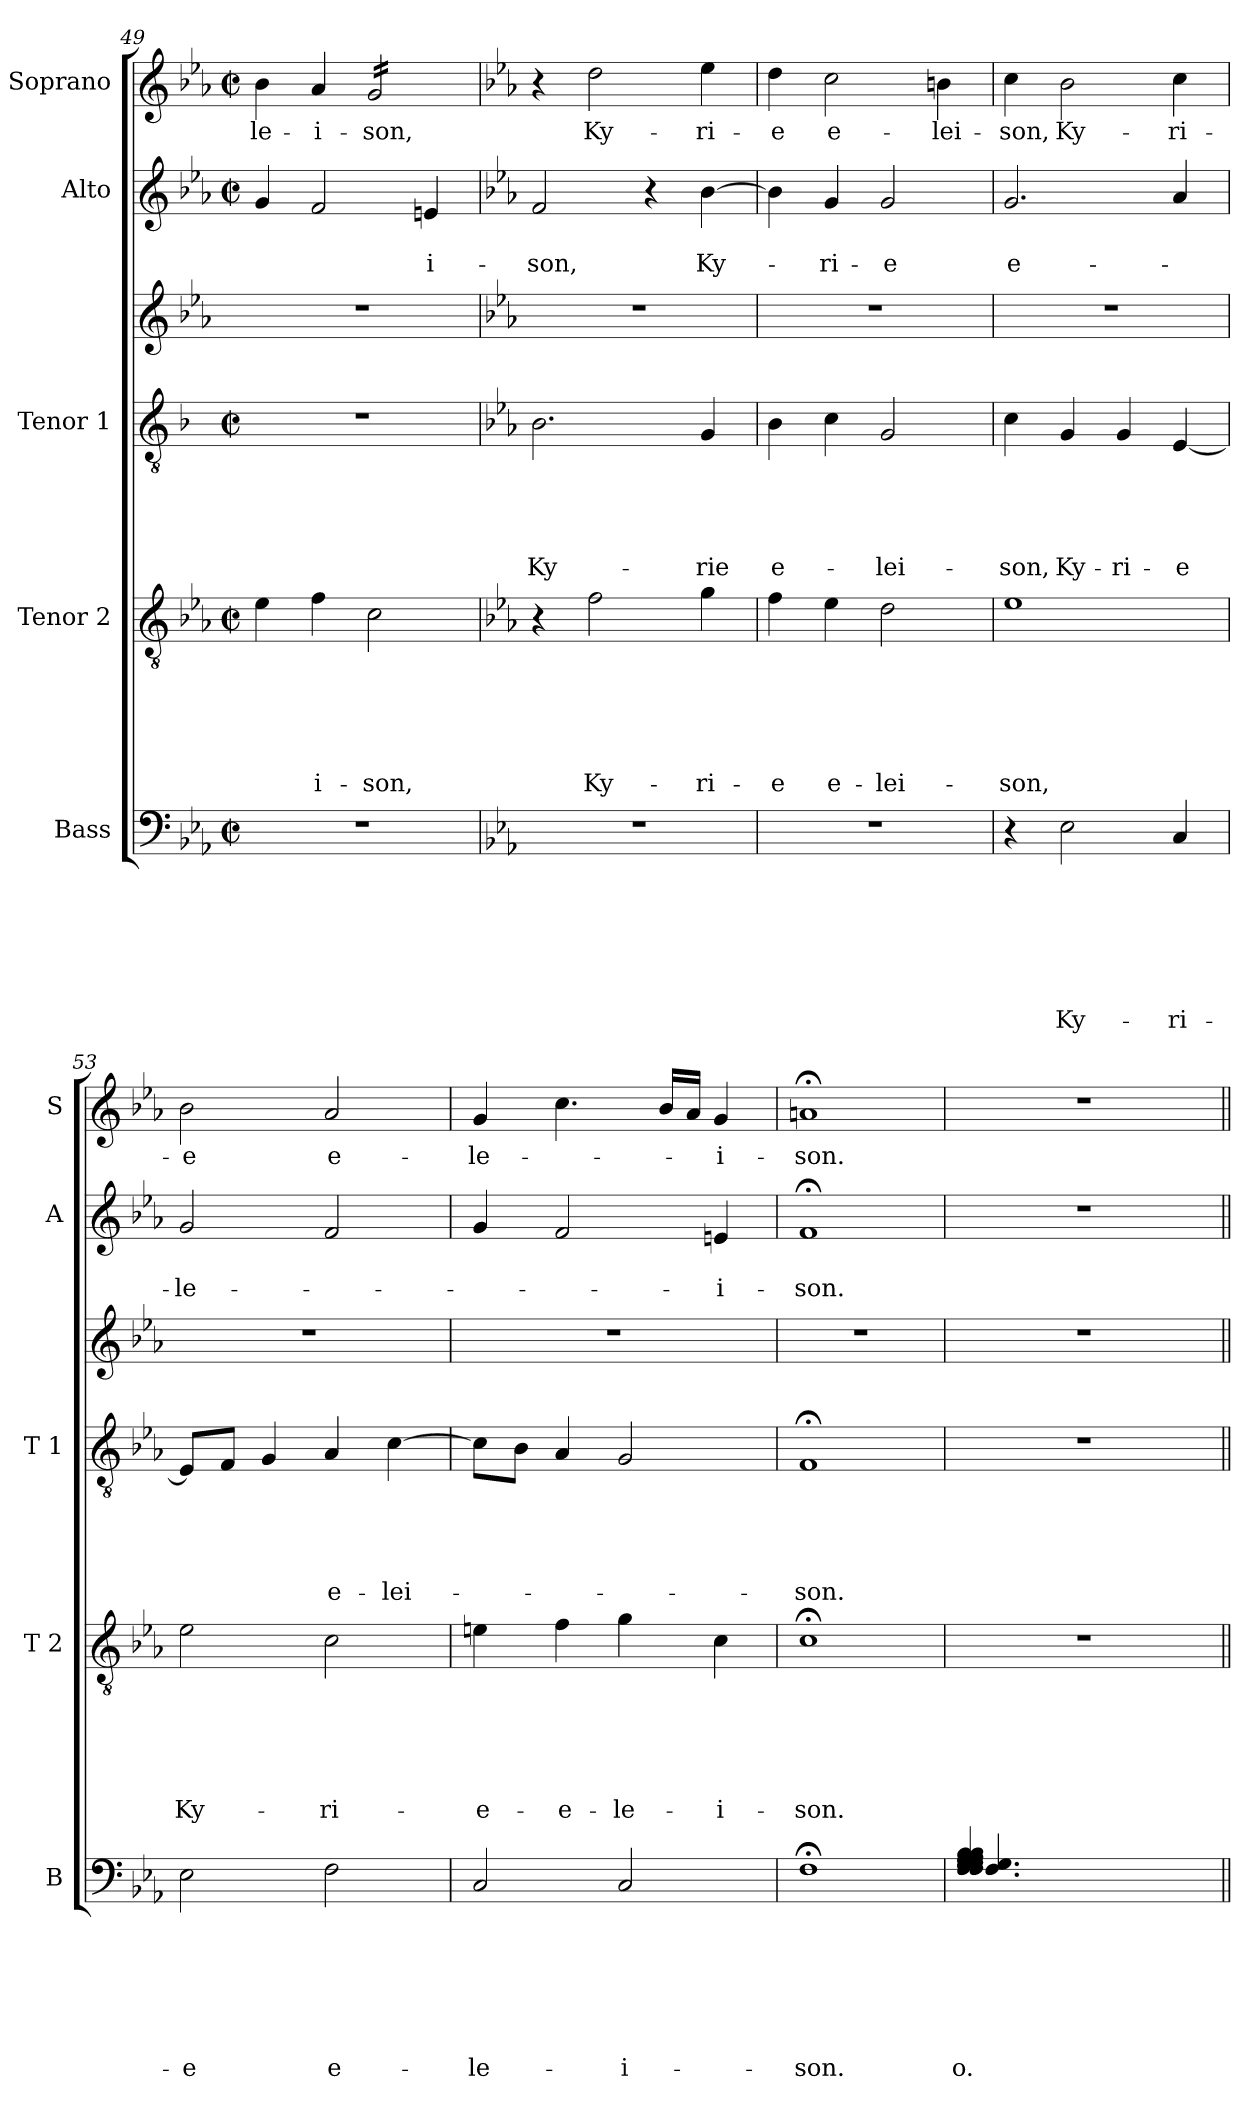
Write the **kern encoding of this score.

**kern	**text	**text	**text	**text	**text	**text	**text	**kern	**text	**text	**text	**text	**text	**text	**kern	**text	**text	**text	**text	**text	**kern	**kern	**text	**text	**kern	**text
*part6	*part6	*part6	*part6	*part6	*part6	*part6	*part6	*part5	*part5	*part5	*part5	*part5	*part5	*part5	*part4	*part4	*part4	*part4	*part4	*part4	*part3	*part2	*part2	*part2	*part1	*part1
*staff6	*staff6	*staff6	*staff6	*staff6	*staff6	*staff6	*staff6	*staff5	*staff5	*staff5	*staff5	*staff5	*staff5	*staff5	*staff4	*staff4	*staff4	*staff4	*staff4	*staff4	*staff3	*staff2	*staff2	*staff2	*staff1	*staff1
*I"Bass	*	*	*	*	*	*	*	*I"Tenor 2	*	*	*	*	*	*	*I"Tenor 1	*	*	*	*	*	*	*I"Alto	*	*	*I"Soprano	*
*I'B	*	*	*	*	*	*	*	*I'T 2	*	*	*	*	*	*	*I'T 1	*	*	*	*	*	*	*I'A	*	*	*I'S	*
*clefF4	*	*	*	*	*	*	*	*clefGv2	*	*	*	*	*	*	*clefGv2	*	*	*	*	*	*clefG2	*clefG2	*	*	*clefG2	*
*k[b-e-a-]	*	*	*	*	*	*	*	*k[b-e-a-]	*	*	*	*	*	*	*k[b-]	*	*	*	*	*	*k[b-e-a-]	*k[b-e-a-]	*	*	*k[b-e-a-]	*
*E-:	*	*	*	*	*	*	*	*E-:	*	*	*	*	*	*	*F:	*	*	*	*	*	*E-:	*E-:	*	*	*E-:	*
*M2/2	*	*	*	*	*	*	*	*M2/2	*	*	*	*	*	*	*M2/2	*	*	*	*	*	*	*M2/2	*	*	*M2/2	*
*met(c|)	*	*	*	*	*	*	*	*met(c|)	*	*	*	*	*	*	*met(c|)	*	*	*	*	*	*	*met(c|)	*	*	*met(c|)	*
=49	=49	=49	=49	=49	=49	=49	=49	=49	=49	=49	=49	=49	=49	=49	=49	=49	=49	=49	=49	=49	=49	=49	=49	=49	=49	=49
!	!	!	!	!	!	!	!	!	!	!	!	!	!	!	!	!	!	!	!	!	!	!	!	!	!	!LO:LY:b
1r	.	.	.	.	.	.	.	4e-\	.	.	.	.	.	.	1r	.	.	.	.	.	1r	4g/	.	.	4b-\	-le-
!	!	!	!	!	!	!	!	!	!	!	!	!	!	!LO:LY:b	!	!	!	!	!	!	!	!	!	!	!	!LO:LY:b
.	.	.	.	.	.	.	.	4f\	.	.	.	.	.	-i-	.	.	.	.	.	.	.	2f/	.	.	4a-/	-i-
!	!	!	!	!	!	!	!	!	!	!	!	!	!	!LO:LY:b	!	!	!	!	!	!	!	!	!	!	!	!LO:LY:b
*	*	*	*	*	*	*	*	*	*	*	*	*	*	*	*	*	*	*	*	*	*	*	*	*	*tremolo	*
.	.	.	.	.	.	.	.	2c\	.	.	.	.	.	-son,	.	.	.	.	.	.	.	.	.	.	16g/LL	-son,
.	.	.	.	.	.	.	.	.	.	.	.	.	.	.	.	.	.	.	.	.	.	.	.	.	16g/	.
.	.	.	.	.	.	.	.	.	.	.	.	.	.	.	.	.	.	.	.	.	.	.	.	.	16g/	.
.	.	.	.	.	.	.	.	.	.	.	.	.	.	.	.	.	.	.	.	.	.	.	.	.	16g/	.
!	!	!	!	!	!	!	!	!	!	!	!	!	!	!	!	!	!	!	!	!	!	!	!	!LO:LY:b	!	!
.	.	.	.	.	.	.	.	.	.	.	.	.	.	.	.	.	.	.	.	.	.	4en/	.	-i-	16g/	.
.	.	.	.	.	.	.	.	.	.	.	.	.	.	.	.	.	.	.	.	.	.	.	.	.	16g/	.
.	.	.	.	.	.	.	.	.	.	.	.	.	.	.	.	.	.	.	.	.	.	.	.	.	16g/	.
.	.	.	.	.	.	.	.	.	.	.	.	.	.	.	.	.	.	.	.	.	.	.	.	.	16g/JJ	.
*	*	*	*	*	*	*	*	*	*	*	*	*	*	*	*	*	*	*	*	*	*	*	*	*	*Xtremolo	*
!!LO:LB:g=z
=50	=50	=50	=50	=50	=50	=50	=50	=50	=50	=50	=50	=50	=50	=50	=50	=50	=50	=50	=50	=50	=50	=50	=50	=50	=50	=50
*	*	*	*	*	*	*	*	*	*	*	*	*	*	*	*k[b-e-a-]	*	*	*	*	*	*	*	*	*	*	*
*	*	*	*	*	*	*	*	*	*	*	*	*	*	*	*E-:	*	*	*	*	*	*	*	*	*	*	*
!	!	!	!	!	!	!	!	!	!	!	!	!	!	!	!	!	!	!	!	!LO:LY:b	!	!	!	!LO:LY:b	!	!
1r	.	.	.	.	.	.	.	4r	.	.	.	.	.	.	2.B-\	.	.	.	.	Ky-	1r	2f/	.	-son,	4r	.
!	!	!	!	!	!	!	!	!	!	!	!	!	!	!LO:LY:b	!	!	!	!	!	!	!	!	!	!	!	!LO:LY:b
.	.	.	.	.	.	.	.	2f\	.	.	.	.	.	Ky-	.	.	.	.	.	.	.	.	.	.	2dd\	Ky-
.	.	.	.	.	.	.	.	.	.	.	.	.	.	.	.	.	.	.	.	.	.	4r	.	.	.	.
!	!	!	!	!	!	!	!	!	!	!	!	!	!	!LO:LY:b	!	!	!	!	!	!LO:LY:b	!	!	!	!LO:LY:b	!	!LO:LY:b
.	.	.	.	.	.	.	.	4g\	.	.	.	.	.	-ri-	4G/	.	.	.	.	-rie	.	[>4b-\	.	Ky-	4ee-\	-ri-
=51	=51	=51	=51	=51	=51	=51	=51	=51	=51	=51	=51	=51	=51	=51	=51	=51	=51	=51	=51	=51	=51	=51	=51	=51	=51	=51
!	!	!	!	!	!	!	!	!	!	!	!	!	!	!LO:LY:b	!	!	!	!	!	!LO:LY:b	!	!	!	!	!	!LO:LY:b
1r	.	.	.	.	.	.	.	4f\	.	.	.	.	.	-e	4B-\	.	.	.	.	e-	1r	4b-\]	.	.	4dd\	-e
!	!	!	!	!	!	!	!	!	!	!	!	!	!	!LO:LY:b	!	!	!	!	!	!	!	!	!	!LO:LY:b	!	!LO:LY:b
.	.	.	.	.	.	.	.	4e-\	.	.	.	.	.	e-	4c\	.	.	.	.	.	.	4g/	.	-ri-	2cc\	e-
!	!	!	!	!	!	!	!	!	!	!	!	!	!	!LO:LY:b	!	!	!	!	!	!LO:LY:b	!	!	!	!LO:LY:b	!	!
.	.	.	.	.	.	.	.	2d\	.	.	.	.	.	-lei-	2G/	.	.	.	.	-lei-	.	2g/	.	-e	.	.
!	!	!	!	!	!	!	!	!	!	!	!	!	!	!	!	!	!	!	!	!	!	!	!	!	!	!LO:LY:b
.	.	.	.	.	.	.	.	.	.	.	.	.	.	.	.	.	.	.	.	.	.	.	.	.	4bn\	-lei-
=52	=52	=52	=52	=52	=52	=52	=52	=52	=52	=52	=52	=52	=52	=52	=52	=52	=52	=52	=52	=52	=52	=52	=52	=52	=52	=52
!	!	!	!	!	!	!	!	!	!	!	!	!	!	!LO:LY:b	!	!	!	!	!	!LO:LY:b	!	!	!	!LO:LY:b	!	!LO:LY:b
4r	.	.	.	.	.	.	.	1e-	.	.	.	.	.	-son,	4c\	.	.	.	.	-son,	1r	2.g/	.	e-	4cc\	-son,
!	!	!	!	!	!	!	!LO:LY:b	!	!	!	!	!	!	!	!	!	!	!	!	!LO:LY:b	!	!	!	!	!	!LO:LY:b
2E-\	.	.	.	.	.	.	Ky-	.	.	.	.	.	.	.	4G/	.	.	.	.	Ky-	.	.	.	.	2b-\	Ky-
!	!	!	!	!	!	!	!	!	!	!	!	!	!	!	!	!	!	!	!	!LO:LY:b	!	!	!	!	!	!
.	.	.	.	.	.	.	.	.	.	.	.	.	.	.	4G/	.	.	.	.	-ri-	.	.	.	.	.	.
!	!	!	!	!	!	!	!LO:LY:b	!	!	!	!	!	!	!	!	!	!	!	!	!LO:LY:b:rj	!	!	!	!	!	!LO:LY:b
4C/	.	.	.	.	.	.	-ri-	.	.	.	.	.	.	.	[<4E-/	.	.	.	.	-e	.	4a-/	.	.	4cc\	-ri-
=53	=53	=53	=53	=53	=53	=53	=53	=53	=53	=53	=53	=53	=53	=53	=53	=53	=53	=53	=53	=53	=53	=53	=53	=53	=53	=53
!	!	!	!	!	!	!	!LO:LY:b	!	!	!	!	!	!	!LO:LY:b	!	!	!	!	!	!	!	!	!	!LO:LY:b	!	!LO:LY:b
2E-\	.	.	.	.	.	.	-e	2e-\	.	.	.	.	.	Ky-	8E-/L]	.	.	.	.	.	1r	2g/	.	-le-	2b-\	-e
.	.	.	.	.	.	.	.	.	.	.	.	.	.	.	8F/J	.	.	.	.	.	.	.	.	.	.	.
.	.	.	.	.	.	.	.	.	.	.	.	.	.	.	4G/	.	.	.	.	.	.	.	.	.	.	.
!	!	!	!	!	!	!	!LO:LY:b	!	!	!	!	!	!	!LO:LY:b	!	!	!	!	!	!LO:LY:b	!	!	!	!	!	!LO:LY:b
2F\	.	.	.	.	.	.	e-	2c\	.	.	.	.	.	-ri-	4A-/	.	.	.	.	e-	.	2f/	.	.	2a-/	e-
!	!	!	!	!	!	!	!	!	!	!	!	!	!	!	!	!	!	!	!	!LO:LY:b	!	!	!	!	!	!
.	.	.	.	.	.	.	.	.	.	.	.	.	.	.	[>4c\	.	.	.	.	-lei-	.	.	.	.	.	.
=54	=54	=54	=54	=54	=54	=54	=54	=54	=54	=54	=54	=54	=54	=54	=54	=54	=54	=54	=54	=54	=54	=54	=54	=54	=54	=54
!	!	!	!	!	!	!	!LO:LY:b	!	!	!	!	!	!	!LO:LY:b	!	!	!	!	!	!	!	!	!	!	!	!LO:LY:b
2C/	.	.	.	.	.	.	-le-	4en\	.	.	.	.	.	-e-	8c\L]	.	.	.	.	.	1r	4g/	.	.	4g/	-le-
.	.	.	.	.	.	.	.	.	.	.	.	.	.	.	8B-\J	.	.	.	.	.	.	.	.	.	.	.
!	!	!	!	!	!	!	!	!	!	!	!	!	!	!LO:LY:b	!	!	!	!	!	!	!	!	!	!	!	!
.	.	.	.	.	.	.	.	4f\	.	.	.	.	.	-e-	4A-/	.	.	.	.	.	.	2f/	.	.	4.cc\	.
!	!	!	!	!	!	!	!LO:LY:b	!	!	!	!	!	!	!LO:LY:b	!	!	!	!	!	!	!	!	!	!	!	!
2C/	.	.	.	.	.	.	-i-	4g\	.	.	.	.	.	-le-	2G/	.	.	.	.	.	.	.	.	.	.	.
.	.	.	.	.	.	.	.	.	.	.	.	.	.	.	.	.	.	.	.	.	.	.	.	.	16b-/LL	.
.	.	.	.	.	.	.	.	.	.	.	.	.	.	.	.	.	.	.	.	.	.	.	.	.	16a-/JJ	.
!	!	!	!	!	!	!	!	!	!	!	!	!	!	!LO:LY:b	!	!	!	!	!	!	!	!	!	!LO:LY:b	!	!LO:LY:b
.	.	.	.	.	.	.	.	4c\	.	.	.	.	.	-i-	.	.	.	.	.	.	.	4en/	.	-i-	4g/	-i-
=55	=55	=55	=55	=55	=55	=55	=55	=55	=55	=55	=55	=55	=55	=55	=55	=55	=55	=55	=55	=55	=55	=55	=55	=55	=55	=55
!	!	!	!	!	!	!	!LO:LY:b	!	!	!	!	!	!	!LO:LY:b	!	!	!	!	!	!LO:LY:b	!	!	!	!LO:LY:b	!	!LO:LY:b
1F;<	.	.	.	.	.	.	-son.	1c;<	.	.	.	.	.	-son.	1F;	.	.	.	.	-son.	1r	1f;	.	-son.	1an;	-son.
!!LO:PB:g=z
=56!	=56!	=56!	=56!	=56!	=56!	=56!	=56!	=56!	=56!	=56!	=56!	=56!	=56!	=56!	=56!	=56!	=56!	=56!	=56!	=56!	=56!	=56!	=56!	=56!	=56!	=56!
!LO:N:n=1:head=solid	!	!	!	!	!	!	!	!	!	!	!	!	!	!	!	!	!	!	!	!	!	!	!	!	!	!
!LO:N:n=2:head=solid	!	!	!	!	!	!	!	!	!	!	!	!	!	!	!	!	!	!	!	!	!	!	!	!	!	!
!LO:N:n=3:head=solid	!	!	!	!	!	!	!	!	!	!	!	!	!	!	!	!	!	!	!	!	!	!	!	!	!	!
!LO:N:n=4:head=solid	!	!	!	!	!	!	!	!	!	!	!	!	!	!	!	!	!	!	!	!	!	!	!	!	!	!
!LO:N:n=5:head=solid	!	!	!	!	!	!	!	!	!	!	!	!	!	!	!	!	!	!	!	!	!	!	!	!	!	!
!LO:N:n=6:head=solid	!	!	!	!	!	!	!	!	!	!	!	!	!	!	!	!	!	!	!	!	!	!	!	!	!	!
!LO:N:n=7:head=solid	!	!	!	!	!	!	!	!	!	!	!	!	!	!	!	!	!	!	!	!	!	!	!	!	!	!
!LO:N:n=8:head=solid	!	!	!	!	!	!	!	!	!	!	!	!	!	!	!	!	!	!	!	!	!	!	!	!	!	!
!LO:N:n=9:head=solid	!	!	!	!	!	!	!	!	!	!	!	!	!	!	!	!	!	!	!	!	!	!	!	!	!	!
!LO:N:n=10:head=solid	!	!	!	!	!	!	!	!	!	!	!	!	!	!	!	!	!	!	!	!	!	!	!	!	!	!
*^	*	*	*	*	*	*	*	*	*	*	*	*	*	*	*	*	*	*	*	*	*	*	*	*	*	*
!LO:N:n=11:head=solid	!LO:N:n=1:head=solid	!	!	!	!	!	!	!LO:LY:b	!	!	!	!	!	!	!	!	!	!	!	!	!	!	!	!	!	!	!
!	!LO:N:n=2:head=solid	!	!	!	!	!	!	!LO:LY:b	!	!	!	!	!	!	!	!	!	!	!	!	!	!	!	!	!	!	!
4F/ 4F/ 4G/ 4G/ 4G/ 4A-/ 4A-/ 4A-/ 4A-/ 4B-/ 4B-/	4.F/ 4.G/	.	.	.	.	.	.	-o.	1r	.	.	.	.	.	.	1r	.	.	.	.	.	1r	1r	.	.	1r	.
2ryy	.	.	.	.	.	.	.	.	.	.	.	.	.	.	.	.	.	.	.	.	.	.	.	.	.	.	.
.	2ryy	.	.	.	.	.	.	.	.	.	.	.	.	.	.	.	.	.	.	.	.	.	.	.	.	.	.
8ryy	.	.	.	.	.	.	.	.	.	.	.	.	.	.	.	.	.	.	.	.	.	.	.	.	.	.	.
8ryy	8ryy	.	.	.	.	.	.	.	.	.	.	.	.	.	.	.	.	.	.	.	.	.	.	.	.	.	.
*v	*v	*	*	*	*	*	*	*	*	*	*	*	*	*	*	*	*	*	*	*	*	*	*	*	*	*	*
=||	=||	=||	=||	=||	=||	=||	=||	=||	=||	=||	=||	=||	=||	=||	=||	=||	=||	=||	=||	=||	=||	=||	=||	=||	=||	=||
*-	*-	*-	*-	*-	*-	*-	*-	*-	*-	*-	*-	*-	*-	*-	*-	*-	*-	*-	*-	*-	*-	*-	*-	*-	*-	*-
